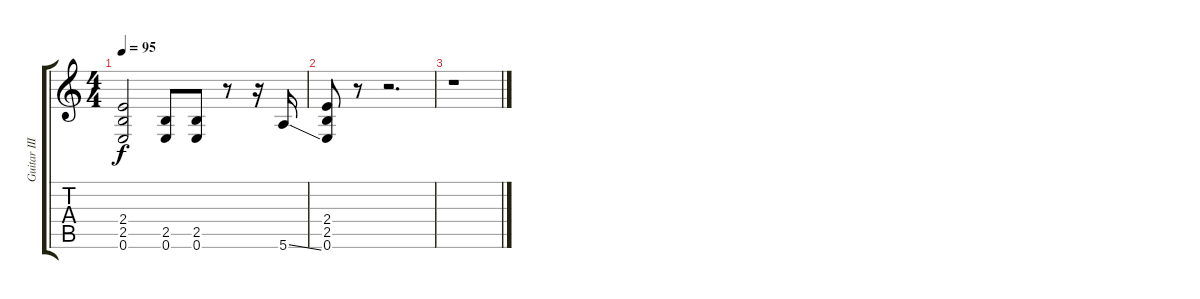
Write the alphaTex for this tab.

\track ("Guitar III" "Guitar III") {instrument distortionguitar}
\staff {score tabs}
\tuning (E4 B3 G3 D3 A2 E2) {hide}
\ts (4 4)
\tempo 95
\clef g2
\ks c
(2.4 2.5 0.6).2{dy f} (2.5 0.6).8 (2.5 0.6).8 r.8 r.16 5.6{ss}.16 |
(2.4 2.5 0.6).8 r.8 r.2{d} |
r.1
